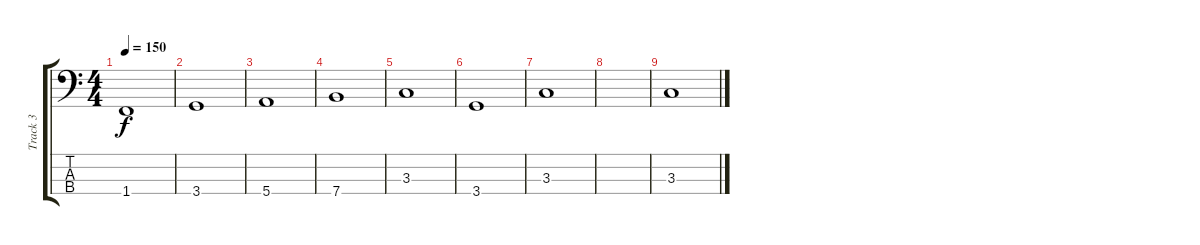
\track ("Track 3" "Track 3") {instrument electricbassfinger}
\staff {score tabs}
\tuning (G2 D2 A1 E1) {hide}
\ts (4 4)
\tempo 150
\clef f4
\ks c
1.4.1{dy f} |
3.4.1 |
5.4.1 |
7.4.1 |
3.3.1 |
3.4.1 |
3.3.1 |
|
3.3.1
